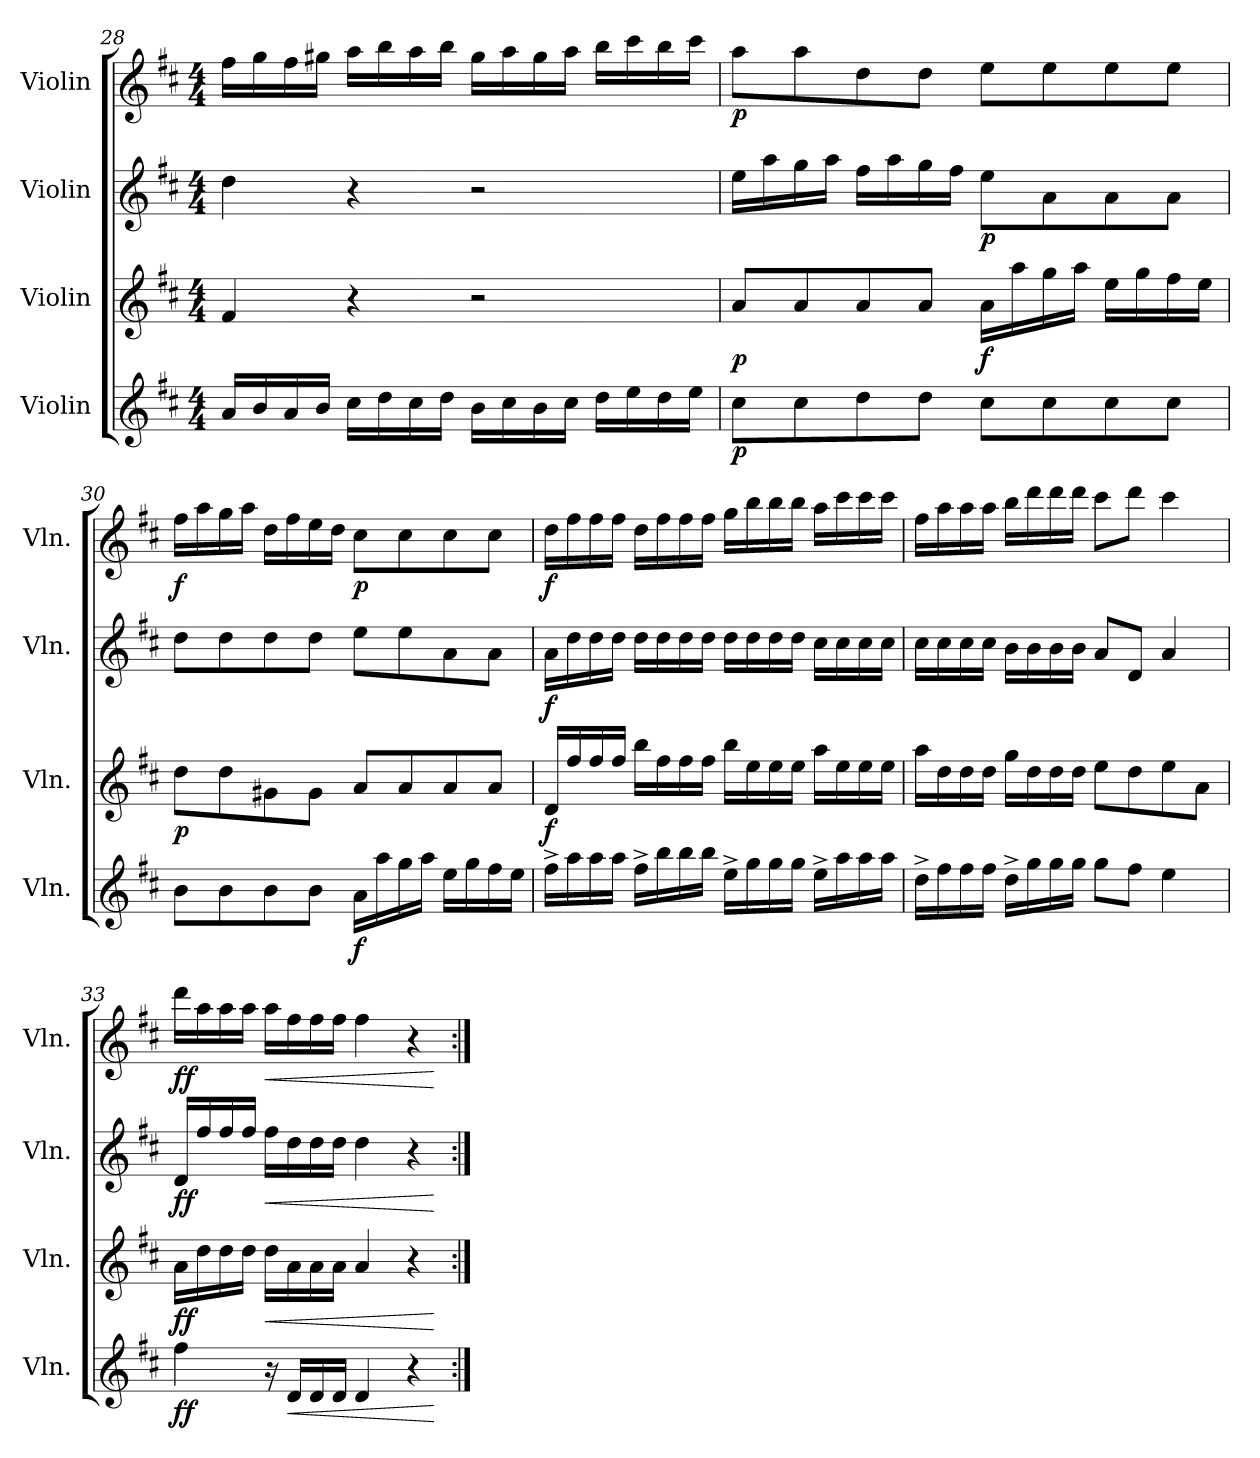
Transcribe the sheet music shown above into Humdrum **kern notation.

**kern	**dynam	**kern	**dynam	**kern	**dynam	**kern	**dynam
*part4	*part4	*part3	*part3	*part2	*part2	*part1	*part1
*staff4	*staff4	*staff3	*staff3	*staff2	*staff2	*staff1	*staff1
*I"Violin	*	*I"Violin	*	*I"Violin	*	*I"Violin	*
*I'Vln.	*	*I'Vln.	*	*I'Vln.	*	*I'Vln.	*
!!LO:PB:g=z
*clefG2	*	*clefG2	*	*clefG2	*	*clefG2	*
*k[f#c#]	*	*k[f#c#]	*	*k[f#c#]	*	*k[f#c#]	*
*M4/4	*	*M4/4	*	*M4/4	*	*M4/4	*
=28	=28	=28	=28	=28	=28	=28	=28
16a/LL	.	4f#/	.	4dd\	.	16ff#\LL	.
16b/	.	.	.	.	.	16gg\	.
16a/	.	.	.	.	.	16ff#\	.
16b/JJ	.	.	.	.	.	16gg#X\JJ	.
16cc#\LL	.	4r	.	4r	.	16aa\LL	.
16dd\	.	.	.	.	.	16bb\	.
16cc#\	.	.	.	.	.	16aa\	.
16dd\JJ	.	.	.	.	.	16bb\JJ	.
16b\LL	.	2r	.	2r	.	16gg#\LL	.
16cc#\	.	.	.	.	.	16aa\	.
16b\	.	.	.	.	.	16gg#\	.
16cc#\JJ	.	.	.	.	.	16aa\JJ	.
16dd\LL	.	.	.	.	.	16bb\LL	.
16ee\	.	.	.	.	.	16ccc#\	.
16dd\	.	.	.	.	.	16bb\	.
16ee\JJ	.	.	.	.	.	16ccc#\JJ	.
=29	=29	=29	=29	=29	=29	=29	=29
!	!LO:DY:b	!	!LO:DY:b	!	!	!	!LO:DY:b
8cc#\L	p	8a/L	p	16ee\LL	.	8aa\L	p
.	.	.	.	16aa\	.	.	.
8cc#\	.	8a/	.	16gg\	.	8aa\	.
.	.	.	.	16aa\JJ	.	.	.
8dd\	.	8a/	.	16ff#\LL	.	8dd\	.
.	.	.	.	16aa\	.	.	.
8dd\J	.	8a/J	.	16gg\	.	8dd\J	.
.	.	.	.	16ff#\JJ	.	.	.
!	!	!	!LO:DY:b	!	!LO:DY:b	!	!
8cc#\L	.	16a\LL	f	8ee\L	p	8ee\L	.
.	.	16aa\	.	.	.	.	.
8cc#\	.	16gg\	.	8a\	.	8ee\	.
.	.	16aa\JJ	.	.	.	.	.
8cc#\	.	16ee\LL	.	8a\	.	8ee\	.
.	.	16gg\	.	.	.	.	.
8cc#\J	.	16ff#\	.	8a\J	.	8ee\J	.
.	.	16ee\JJ	.	.	.	.	.
!!LO:LB:g=z
=30	=30	=30	=30	=30	=30	=30	=30
!	!	!	!LO:DY:b	!	!	!	!LO:DY:b
8b\L	.	8dd\L	p	8dd\L	.	16ff#\LL	f
.	.	.	.	.	.	16aa\	.
8b\	.	8dd\	.	8dd\	.	16gg\	.
.	.	.	.	.	.	16aa\JJ	.
8b\	.	8g#X\	.	8dd\	.	16dd\LL	.
.	.	.	.	.	.	16ff#\	.
8b\J	.	8g#\J	.	8dd\J	.	16ee\	.
.	.	.	.	.	.	16dd\JJ	.
!	!LO:DY:b	!	!	!	!	!	!LO:DY:b
16a\LL	f	8a/L	.	8ee\L	.	8cc#\L	p
16aa\	.	.	.	.	.	.	.
16gg\	.	8a/	.	8ee\	.	8cc#\	.
16aa\JJ	.	.	.	.	.	.	.
16ee\LL	.	8a/	.	8a\	.	8cc#\	.
16gg\	.	.	.	.	.	.	.
16ff#\	.	8a/J	.	8a\J	.	8cc#\J	.
16ee\JJ	.	.	.	.	.	.	.
=31	=31	=31	=31	=31	=31	=31	=31
!	!	!	!LO:DY:b	!	!LO:DY:b	!	!LO:DY:b
16ff#^\LL	.	16d/LL	f	16a\LL	f	16dd\LL	f
16aa\	.	16ff#/	.	16dd\	.	16ff#\	.
16aa\	.	16ff#/	.	16dd\	.	16ff#\	.
16aa\JJ	.	16ff#/JJ	.	16dd\JJ	.	16ff#\JJ	.
16ff#^\LL	.	16bb\LL	.	16dd\LL	.	16dd\LL	.
16bb\	.	16ff#\	.	16dd\	.	16ff#\	.
16bb\	.	16ff#\	.	16dd\	.	16ff#\	.
16bb\JJ	.	16ff#\JJ	.	16dd\JJ	.	16ff#\JJ	.
16ee^\LL	.	16bb\LL	.	16dd\LL	.	16gg\LL	.
16gg\	.	16ee\	.	16dd\	.	16bb\	.
16gg\	.	16ee\	.	16dd\	.	16bb\	.
16gg\JJ	.	16ee\JJ	.	16dd\JJ	.	16bb\JJ	.
16ee^\LL	.	16aa\LL	.	16cc#\LL	.	16aa\LL	.
16aa\	.	16ee\	.	16cc#\	.	16ccc#\	.
16aa\	.	16ee\	.	16cc#\	.	16ccc#\	.
16aa\JJ	.	16ee\JJ	.	16cc#\JJ	.	16ccc#\JJ	.
!!LO:LB:g=z
=32	=32	=32	=32	=32	=32	=32	=32
16dd^\LL	.	16aa\LL	.	16cc#\LL	.	16ff#\LL	.
16ff#\	.	16dd\	.	16cc#\	.	16aa\	.
16ff#\	.	16dd\	.	16cc#\	.	16aa\	.
16ff#\JJ	.	16dd\JJ	.	16cc#\JJ	.	16aa\JJ	.
16dd^\LL	.	16gg\LL	.	16b\LL	.	16bb\LL	.
16gg\	.	16dd\	.	16b\	.	16ddd\	.
16gg\	.	16dd\	.	16b\	.	16ddd\	.
16gg\JJ	.	16dd\JJ	.	16b\JJ	.	16ddd\JJ	.
8gg\L	.	8ee\L	.	8a/L	.	8ccc#\L	.
8ff#\J	.	8dd\	.	8d/J	.	8ddd\J	.
4ee\	.	8ee\	.	4a/	.	4ccc#\	.
.	.	8a\J	.	.	.	.	.
=33	=33	=33	=33	=33	=33	=33	=33
!	!LO:DY:b	!	!LO:DY:b	!	!LO:DY:b	!	!LO:DY:b
4ff#\	ff	16a\LL	ff	16d/LL	ff	16ddd\LL	ff
.	.	16dd\	.	16ff#/	.	16aa\	.
.	.	16dd\	.	16ff#/	.	16aa\	.
.	.	16dd\JJ	.	16ff#/JJ	.	16aa\JJ	.
!	!	!	!LO:HP:b	!	!LO:HP:b	!	!LO:HP:b
16r	.	16dd\LL	<	16ff#\LL	<	16aa\LL	<
!	!LO:HP:b	!	!	!	!	!	!
16d/LL	<	16a\	.	16dd\	.	16ff#\	.
16d/	.	16a\	.	16dd\	.	16ff#\	.
16d/JJ	.	16a\JJ	.	16dd\JJ	.	16ff#\JJ	.
4d/	.	4a/	.	4dd\	.	4ff#\	.
4r	.	4r	.	4r	.	4r	.
.	[	.	[	.	[	.	[
=:|!	=:|!	=:|!	=:|!	=:|!	=:|!	=:|!	=:|!
*-	*-	*-	*-	*-	*-	*-	*-
